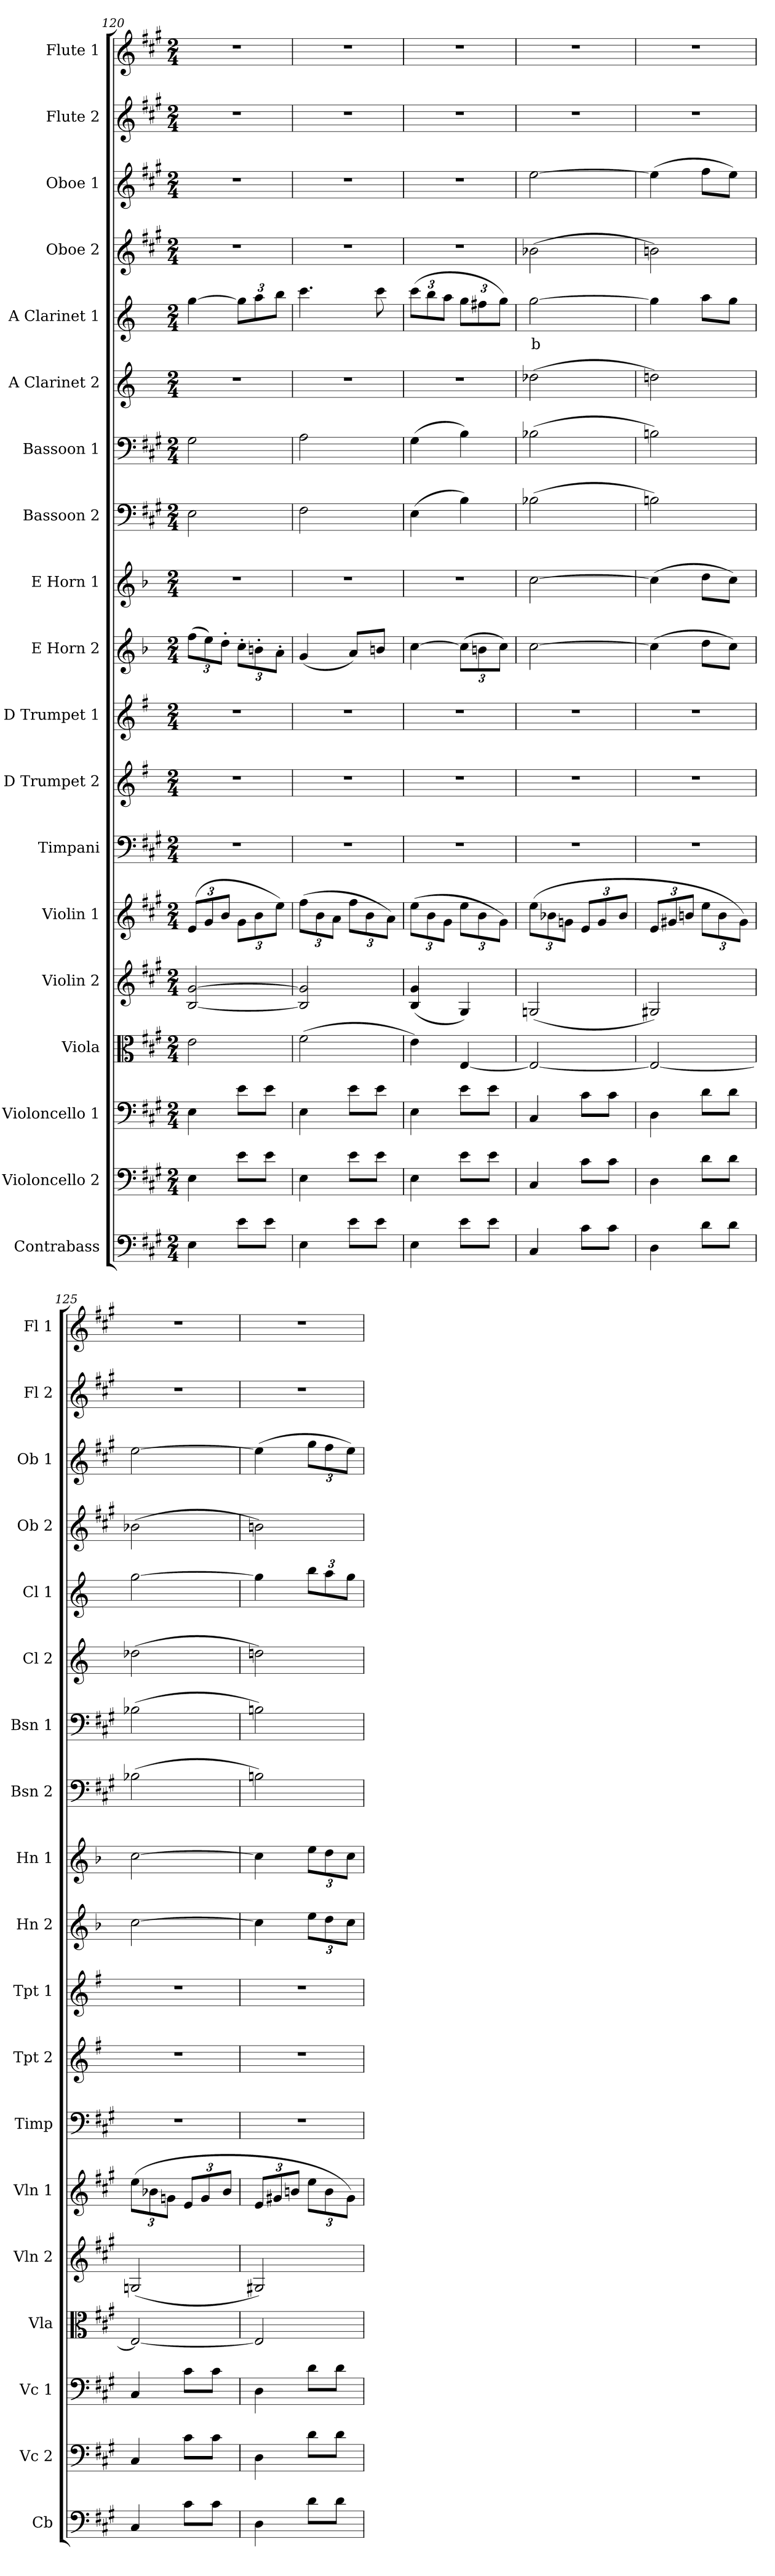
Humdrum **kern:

**kern	**kern	**kern	**kern	**kern	**kern	**kern	**kern	**kern	**kern	**kern	**kern	**kern	**kern	**kern	**text	**kern	**kern	**kern	**kern
*part19	*part18	*part17	*part16	*part15	*part14	*part13	*part12	*part11	*part10	*part9	*part8	*part7	*part6	*part5	*part5	*part4	*part3	*part2	*part1
*staff19	*staff18	*staff17	*staff16	*staff15	*staff14	*staff13	*staff12	*staff11	*staff10	*staff9	*staff8	*staff7	*staff6	*staff5	*staff5	*staff4	*staff3	*staff2	*staff1
*I"Contrabass	*I"Violoncello 2	*I"Violoncello 1	*I"Viola	*I"Violin 2	*I"Violin 1	*I"Timpani	*I"D Trumpet 2	*I"D Trumpet 1	*I"E Horn 2	*I"E Horn 1	*I"Bassoon 2	*I"Bassoon 1	*I"A Clarinet 2	*I"A Clarinet 1	*	*I"Oboe 2	*I"Oboe 1	*I"Flute 2	*I"Flute 1
*I'Cb	*I'Vc 2	*I'Vc 1	*I'Vla	*I'Vln 2	*I'Vln 1	*I'Timp	*I'Tpt 2	*I'Tpt 1	*I'Hn 2	*I'Hn 1	*I'Bsn 2	*I'Bsn 1	*I'Cl 2	*I'Cl 1	*	*I'Ob 2	*I'Ob 1	*I'Fl 2	*I'Fl 1
*clefF4	*clefF4	*clefF4	*clefC3	*clefG2	*clefG2	*clefF4	*clefG2	*clefG2	*clefG2	*clefG2	*clefF4	*clefF4	*clefG2	*clefG2	*	*clefG2	*clefG2	*clefG2	*clefG2
*ITrd7c12	*	*	*	*	*	*	*ITrd-1c-2	*ITrd-1c-2	*ITrd5c8	*ITrd5c8	*	*	*ITrd2c3	*ITrd2c3	*	*	*	*	*
*k[f#c#g#]	*k[f#c#g#]	*k[f#c#g#]	*k[f#c#g#]	*k[f#c#g#]	*k[f#c#g#]	*k[f#c#g#]	*k[f#c#g#]	*k[f#c#g#]	*k[f#c#g#]	*k[f#c#g#]	*k[f#c#g#]	*k[f#c#g#]	*k[f#c#g#]	*k[f#c#g#]	*	*k[f#c#g#]	*k[f#c#g#]	*k[f#c#g#]	*k[f#c#g#]
*M2/4	*M2/4	*M2/4	*M2/4	*M2/4	*M2/4	*M2/4	*M2/4	*M2/4	*M2/4	*M2/4	*M2/4	*M2/4	*M2/4	*M2/4	*	*M2/4	*M2/4	*M2/4	*M2/4
*	*	*	*	*	*Xbrackettup	*	*	*	*Xbrackettup	*	*	*	*	*	*	*	*	*	*
=120	=120	=120	=120	=120	=120	=120	=120	=120	=120	=120	=120	=120	=120	=120	=120	=120	=120	=120	=120
4EE\	4E\	4E\	2e\	[2B/ [2g#/	(12e/L	2r	2r	2r	(12a\L	2r	2E\	2G#\	2r	[4ee\	.	2r	2r	2r	2r
.	.	.	.	.	12g#/	.	.	.	12g#\)	.	.	.	.	.	.	.	.	.	.
.	.	.	.	.	12b/J	.	.	.	12f#'\J	.	.	.	.	.	.	.	.	.	.
*	*	*	*	*	*	*	*	*	*	*	*	*	*	*Xbrackettup	*	*	*	*	*
8E\L	8e\L	8e\L	.	.	12g#\L	.	.	.	12e'\L	.	.	.	.	12ee\L]	.	.	.	.	.
.	.	.	.	.	12b\	.	.	.	12d#X'\	.	.	.	.	12ff#\	.	.	.	.	.
8E\J	8e\J	8e\J	.	.	.	.	.	.	.	.	.	.	.	.	.	.	.	.	.
.	.	.	.	.	12ee\J)	.	.	.	12c#'\J	.	.	.	.	12gg#\J	.	.	.	.	.
=121	=121	=121	=121	=121	=121	=121	=121	=121	=121	=121	=121	=121	=121	=121	=121	=121	=121	=121	=121
4EE\	4E\	4E\	(2f#\	2B/] 2g#/]	(12ff#\L	2r	2r	2r	(4B/	2r	2F#\	2A\	2r	4.aa\	.	2r	2r	2r	2r
.	.	.	.	.	12b\	.	.	.	.	.	.	.	.	.	.	.	.	.	.
.	.	.	.	.	12a\J	.	.	.	.	.	.	.	.	.	.	.	.	.	.
8E\L	8e\L	8e\L	.	.	12ff#\L	.	.	.	8c#/L)	.	.	.	.	.	.	.	.	.	.
.	.	.	.	.	12b\	.	.	.	.	.	.	.	.	.	.	.	.	.	.
8E\J	8e\J	8e\J	.	.	.	.	.	.	8d#X/J	.	.	.	.	8aa\	.	.	.	.	.
.	.	.	.	.	12a\J)	.	.	.	.	.	.	.	.	.	.	.	.	.	.
=122	=122	=122	=122	=122	=122	=122	=122	=122	=122	=122	=122	=122	=122	=122	=122	=122	=122	=122	=122
4EE\	4E\	4E\	4e\)	(4B/ 4g#/	(12ee\L	2r	2r	2r	[4e\	2r	(4E\	(4G#\	2r	(12aa\L	.	2r	2r	2r	2r
.	.	.	.	.	12b\	.	.	.	.	.	.	.	.	12gg#\	.	.	.	.	.
.	.	.	.	.	12g#\J	.	.	.	.	.	.	.	.	12ff#\J	.	.	.	.	.
8E\L	8e\L	8e\L	[4E/	4G#/)	12ee\L	.	.	.	(12e\L]	.	4B\)	4B\)	.	12ee\L	.	.	.	.	.
.	.	.	.	.	12b\	.	.	.	12d#X\	.	.	.	.	12dd#X\	.	.	.	.	.
8E\J	8e\J	8e\J	.	.	.	.	.	.	.	.	.	.	.	.	.	.	.	.	.
.	.	.	.	.	12g#\J)	.	.	.	12e\J)	.	.	.	.	12ee\J)	.	.	.	.	.
=123	=123	=123	=123	=123	=123	=123	=123	=123	=123	=123	=123	=123	=123	=123	=123	=123	=123	=123	=123
!	!	!	!	!	!	!	!	!	!	!	!	!	!	!	!LO:LY:b:color=#FF0000	!	!	!	!
4CC#/	4C#/	4C#/	2E/_	(2Gn/	(12ee\L	2r	2r	2r	[2e\	[2e\	(2B-X\	(2B-X\	(2b-X\	[2ee\	b	(2b-X\	[2ee\	2r	2r
.	.	.	.	.	12b-X\	.	.	.	.	.	.	.	.	.	.	.	.	.	.
.	.	.	.	.	12gn\J	.	.	.	.	.	.	.	.	.	.	.	.	.	.
8C#\L	8c#\L	8c#\L	.	.	12e/L	.	.	.	.	.	.	.	.	.	.	.	.	.	.
.	.	.	.	.	12g/	.	.	.	.	.	.	.	.	.	.	.	.	.	.
8C#\J	8c#\J	8c#\J	.	.	.	.	.	.	.	.	.	.	.	.	.	.	.	.	.
.	.	.	.	.	12b-/J	.	.	.	.	.	.	.	.	.	.	.	.	.	.
=124	=124	=124	=124	=124	=124	=124	=124	=124	=124	=124	=124	=124	=124	=124	=124	=124	=124	=124	=124
4DD\	4D\	4D\	2E/_	2G#X/)	12e/L	2r	2r	2r	(4e\]	(4e\]	2Bn\)	2Bn\)	2bn\)	4ee\]	.	2bn\)	(4ee\]	2r	2r
.	.	.	.	.	12g#X/	.	.	.	.	.	.	.	.	.	.	.	.	.	.
.	.	.	.	.	12bn/J	.	.	.	.	.	.	.	.	.	.	.	.	.	.
8D\L	8d\L	8d\L	.	.	12ee\L	.	.	.	8f#\L	8f#\L	.	.	.	8ff#\L	.	.	8ff#\L	.	.
.	.	.	.	.	12b\	.	.	.	.	.	.	.	.	.	.	.	.	.	.
8D\J	8d\J	8d\J	.	.	.	.	.	.	8e\J)	8e\J)	.	.	.	8ee\J	.	.	8ee\J)	.	.
.	.	.	.	.	12g#\J)	.	.	.	.	.	.	.	.	.	.	.	.	.	.
=125	=125	=125	=125	=125	=125	=125	=125	=125	=125	=125	=125	=125	=125	=125	=125	=125	=125	=125	=125
4CC#/	4C#/	4C#/	2E/_	(2Gn/	(12ee\L	2r	2r	2r	[2e\	[2e\	(2B-X\	(2B-X\	(2b-X\	[2ee\	.	(2b-X\	[2ee\	2r	2r
.	.	.	.	.	12b-X\	.	.	.	.	.	.	.	.	.	.	.	.	.	.
.	.	.	.	.	12gn\J	.	.	.	.	.	.	.	.	.	.	.	.	.	.
8C#\L	8c#\L	8c#\L	.	.	12e/L	.	.	.	.	.	.	.	.	.	.	.	.	.	.
.	.	.	.	.	12g/	.	.	.	.	.	.	.	.	.	.	.	.	.	.
8C#\J	8c#\J	8c#\J	.	.	.	.	.	.	.	.	.	.	.	.	.	.	.	.	.
.	.	.	.	.	12b-/J	.	.	.	.	.	.	.	.	.	.	.	.	.	.
!!LO:PB:g=z
=126	=126	=126	=126	=126	=126	=126	=126	=126	=126	=126	=126	=126	=126	=126	=126	=126	=126	=126	=126
4DD\	4D\	4D\	2E/]	2G#X/)	12e/L	2r	2r	2r	4e\]	4e\]	2Bn\)	2Bn\)	2bn\)	4ee\]	.	2bn\)	(4ee\]	2r	2r
.	.	.	.	.	12g#X/	.	.	.	.	.	.	.	.	.	.	.	.	.	.
.	.	.	.	.	12bn/J	.	.	.	.	.	.	.	.	.	.	.	.	.	.
*	*	*	*	*	*	*	*	*	*	*Xbrackettup	*	*	*	*	*	*	*Xbrackettup	*	*
8D\L	8d\L	8d\L	.	.	12ee\L	.	.	.	12g#\L	12g#\L	.	.	.	12gg#\L	.	.	12gg#\L	.	.
.	.	.	.	.	12b\	.	.	.	12f#\	12f#\	.	.	.	12ff#\	.	.	12ff#\	.	.
8D\J	8d\J	8d\J	.	.	.	.	.	.	.	.	.	.	.	.	.	.	.	.	.
.	.	.	.	.	12g#\J)	.	.	.	12e\J	12e\J	.	.	.	12ee\J	.	.	12ee\J)	.	.
=	=	=	=	=	=	=	=	=	=	=	=	=	=	=	=	=	=	=	=
*-	*-	*-	*-	*-	*-	*-	*-	*-	*-	*-	*-	*-	*-	*-	*-	*-	*-	*-	*-
